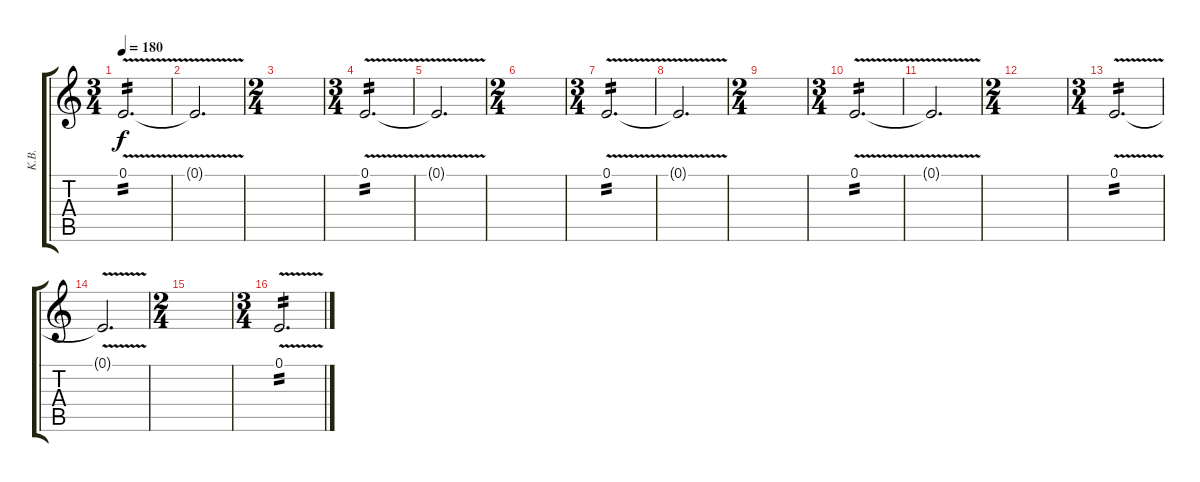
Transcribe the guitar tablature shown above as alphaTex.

\track ("K.B." "K.B.") {instrument lead1square}
\staff {score tabs}
\tuning (E4 B3 G3 D3 A2 E2) {hide}
\ts (3 4)
\tempo 180
\clef g2
\ks c
0.1{v}.2{d tp 2 dy f} |
0.1{t}.2{d} |
\ts (2 4)
|
\ts (3 4)
0.1{v}.2{d tp 2} |
0.1{t}.2{d} |
\ts (2 4)
|
\ts (3 4)
0.1{v}.2{d tp 2} |
0.1{t}.2{d} |
\ts (2 4)
|
\ts (3 4)
0.1{v}.2{d tp 2} |
0.1{t}.2{d} |
\ts (2 4)
|
\ts (3 4)
0.1{v}.2{d tp 2} |
0.1{t}.2{d} |
\ts (2 4)
|
\ts (3 4)
0.1{v}.2{d tp 2}
